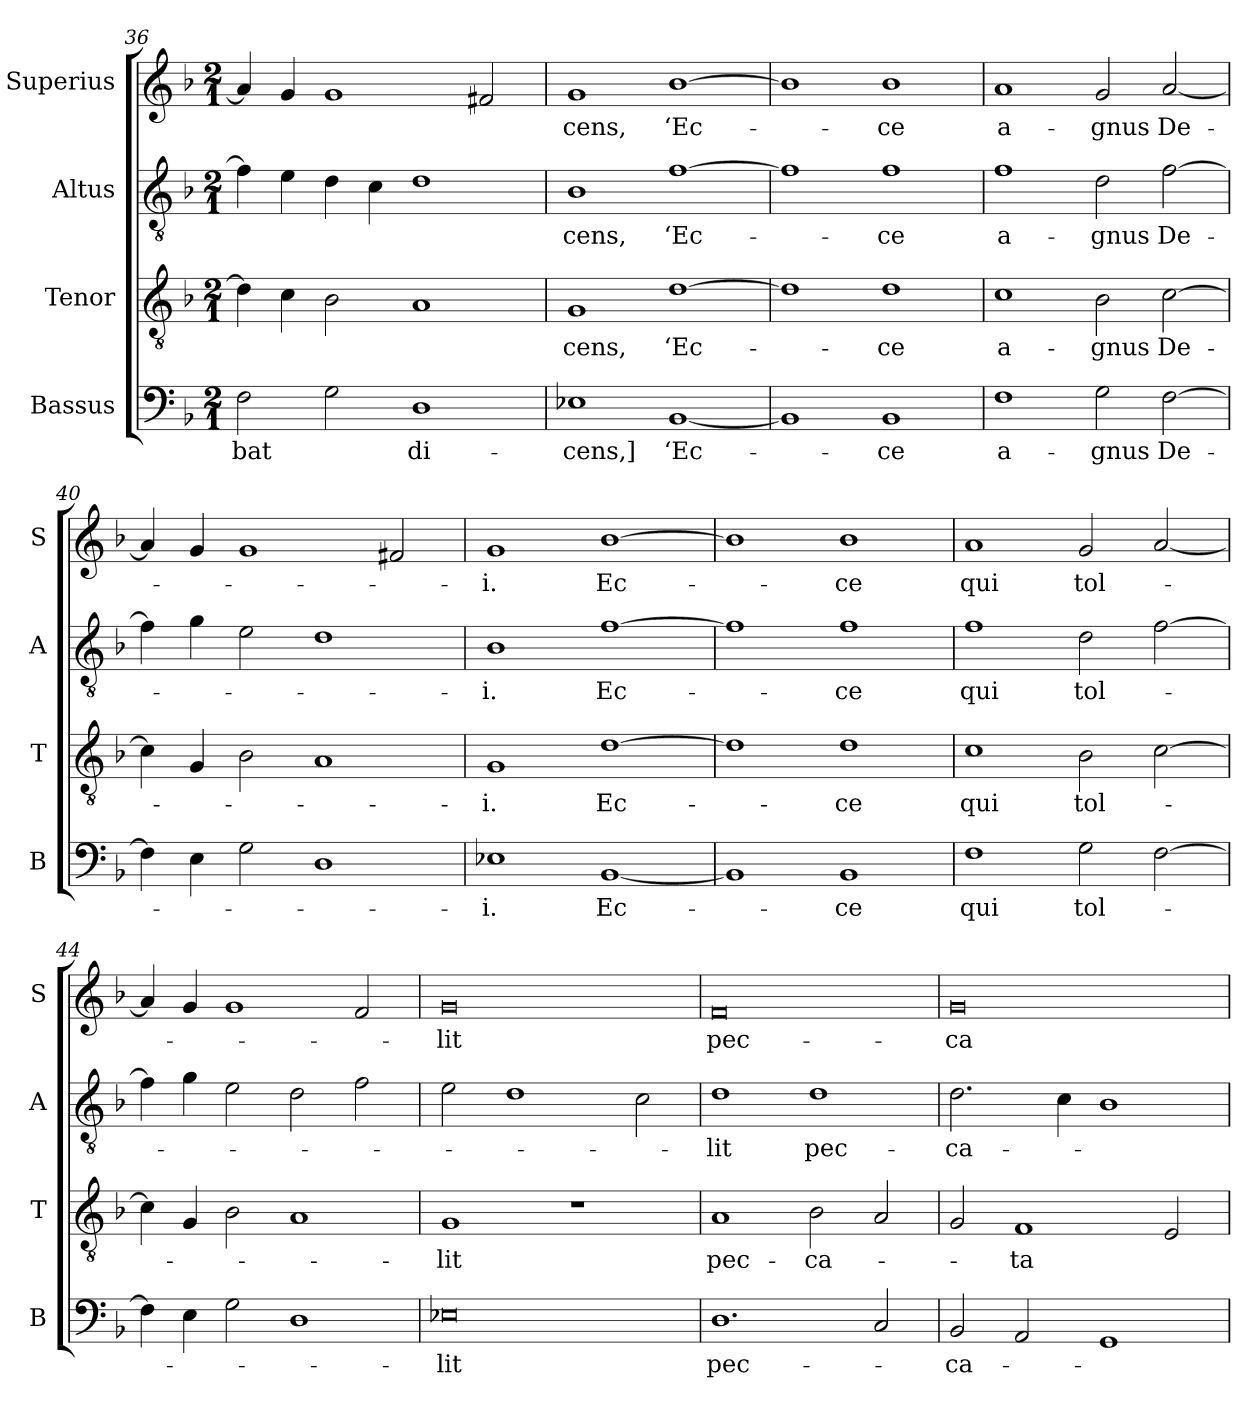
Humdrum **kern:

**kern	**text	**kern	**text	**kern	**text	**kern	**text
*part4	*part4	*part3	*part3	*part2	*part2	*part1	*part1
*staff4	*staff4	*staff3	*staff3	*staff2	*staff2	*staff1	*staff1
*I"Bassus	*	*I"Tenor	*	*I"Altus	*	*I"Superius	*
*I'B	*	*I'T	*	*I'A	*	*I'S	*
*clefF4	*	*clefGv2	*	*clefGv2	*	*clefG2	*
*k[b-]	*	*k[b-]	*	*k[b-]	*	*k[b-]	*
*F:	*	*F:	*	*F:	*	*F:	*
*M2/1	*	*M2/1	*	*M2/1	*	*M2/1	*
=36	=36	=36	=36	=36	=36	=36	=36
2F	-bat	4d]	.	4f]	.	4a]	.
.	.	4c	.	4e	.	4g	.
2G	.	2B-	.	4d	.	1g	.
.	.	.	.	4c	.	.	.
1D	di-	1A	.	1d	.	.	.
.	.	.	.	.	.	2f#X	.
=37	=37	=37	=37	=37	=37	=37	=37
1E-X	-cens,]	1G	-cens,	1B-	-cens,	1g	-cens,
[1BB-	‘Ec-	[1d	‘Ec-	[1f	‘Ec-	[1b-	‘Ec-
=38	=38	=38	=38	=38	=38	=38	=38
1BB-]	.	1d]	.	1f]	.	1b-]	.
1BB-	-ce	1d	-ce	1f	-ce	1b-	-ce
=39	=39	=39	=39	=39	=39	=39	=39
1F	a-	1c	a-	1f	a-	1a	a-
2G	-gnus	2B-	-gnus	2d	-gnus	2g	-gnus
[2F	De-	[2c	De-	[2f	De-	[2a	De-
=40	=40	=40	=40	=40	=40	=40	=40
4F]	.	4c]	.	4f]	.	4a]	.
4E	.	4G	.	4g	.	4g	.
2G	.	2B-	.	2e	.	1g	.
1D	.	1A	.	1d	.	.	.
.	.	.	.	.	.	2f#X	.
=41	=41	=41	=41	=41	=41	=41	=41
1E-X	-i.	1G	-i.	1B-	-i.	1g	-i.
[1BB-	Ec-	[1d	Ec-	[1f	Ec-	[1b-	Ec-
=42	=42	=42	=42	=42	=42	=42	=42
1BB-]	.	1d]	.	1f]	.	1b-]	.
1BB-	-ce	1d	-ce	1f	-ce	1b-	-ce
=43	=43	=43	=43	=43	=43	=43	=43
1F	qui	1c	qui	1f	qui	1a	qui
2G	tol-	2B-	tol-	2d	tol-	2g	tol-
[2F	.	[2c	.	[2f	.	[2a	.
=44	=44	=44	=44	=44	=44	=44	=44
4F]	.	4c]	.	4f]	.	4a]	.
4E	.	4G	.	4g	.	4g	.
2G	.	2B-	.	2e	.	1g	.
1D	.	1A	.	2d	.	.	.
.	.	.	.	2f	.	2f	.
=45	=45	=45	=45	=45	=45	=45	=45
0E-X	-lit	1G	-lit	2e	.	0g	-lit
.	.	.	.	1d	.	.	.
.	.	1r	.	.	.	.	.
.	.	.	.	2c	.	.	.
=46	=46	=46	=46	=46	=46	=46	=46
1.D	pec-	1A	pec-	1d	-lit	0f	pec-
.	.	2B-	-ca-	1d	pec-	.	.
2C	.	2A	.	.	.	.	.
=47	=47	=47	=47	=47	=47	=47	=47
2BB-	-ca-	2G	.	2.d	-ca-	0g	-ca-
2AA	.	1F	-ta	.	.	.	.
.	.	.	.	4c	.	.	.
1GG	.	.	.	1B-	.	.	.
.	.	2E	.	.	.	.	.
=	=	=	=	=	=	=	=
*-	*-	*-	*-	*-	*-	*-	*-
